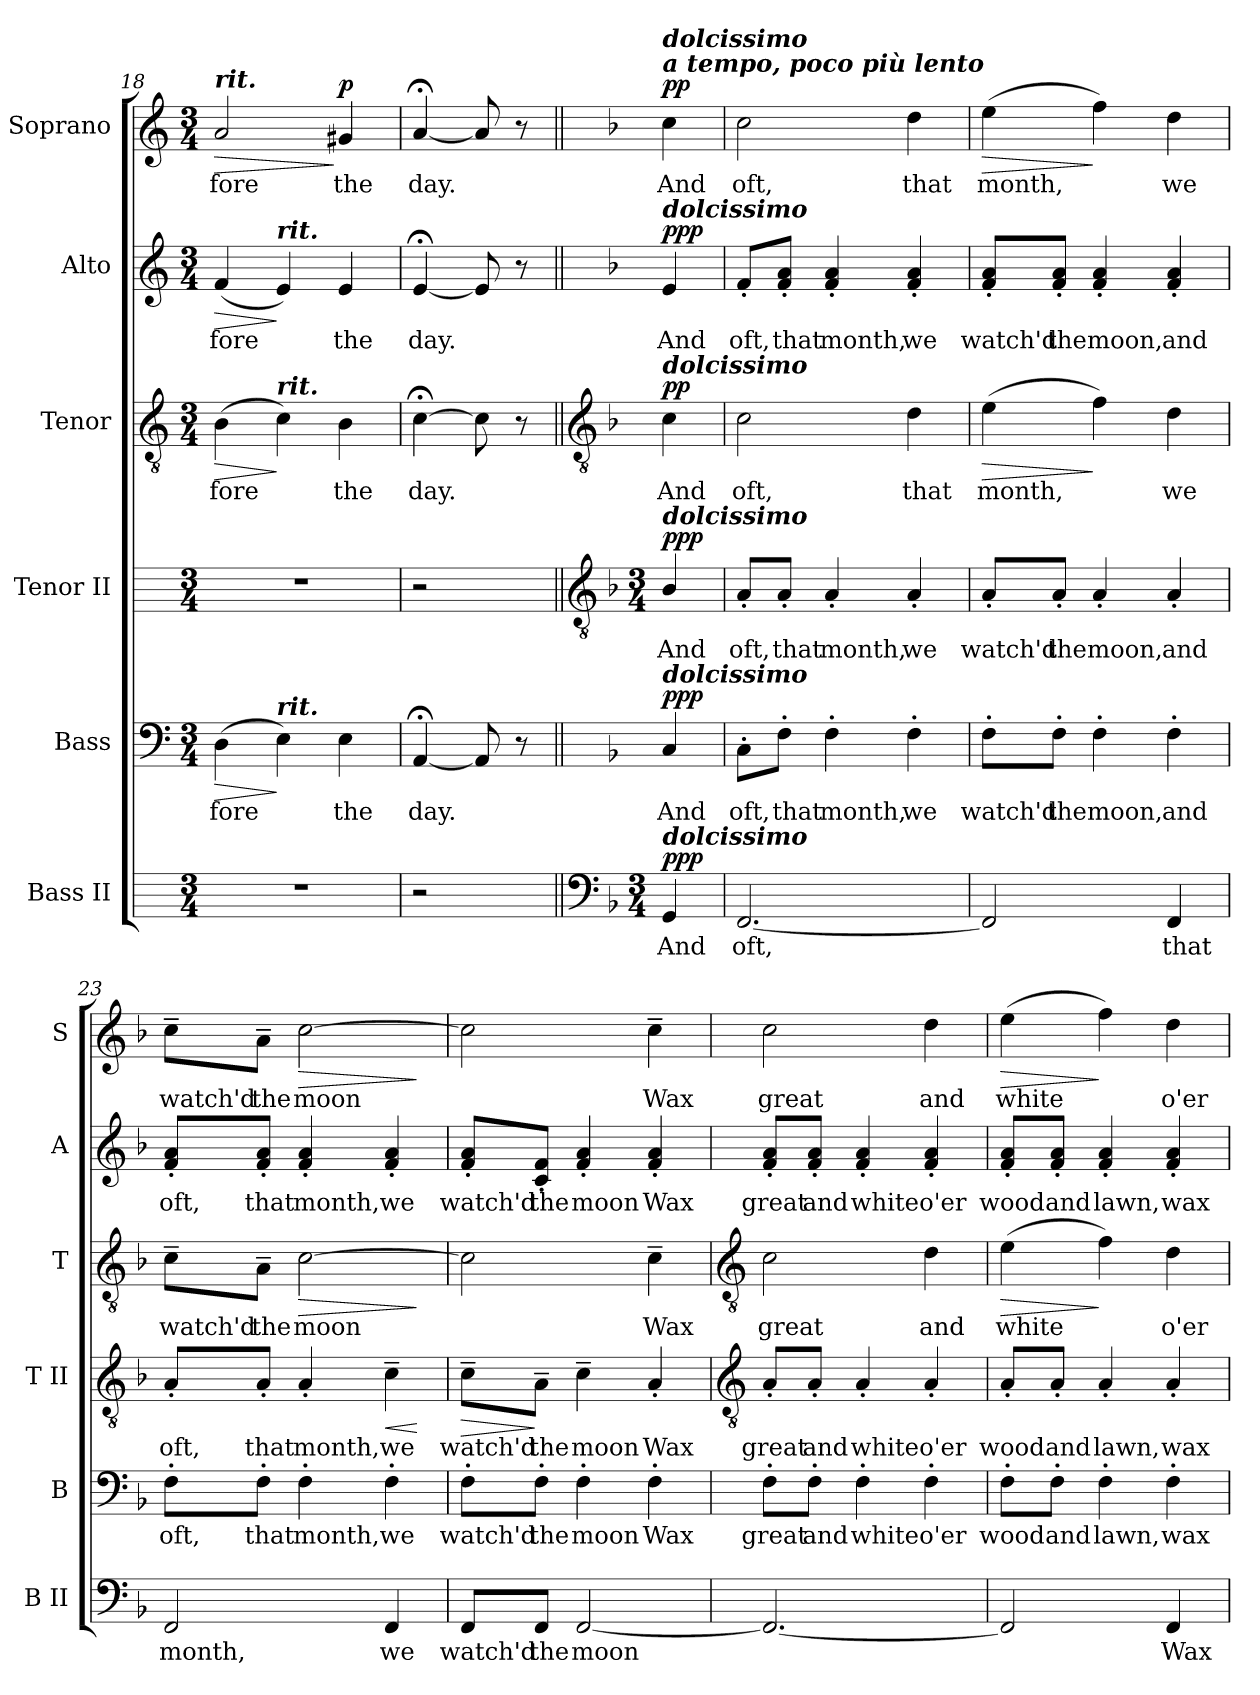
**kern	**text	**dynam	**kern	**text	**dynam	**kern	**text	**dynam	**kern	**text	**dynam	**kern	**text	**dynam	**kern	**text	**dynam
*part6	*part6	*part6	*part5	*part5	*part5	*part4	*part4	*part4	*part3	*part3	*part3	*part2	*part2	*part2	*part1	*part1	*part1
*staff6	*staff6	*staff6	*staff5	*staff5	*staff5	*staff4	*staff4	*staff4	*staff3	*staff3	*staff3	*staff2	*staff2	*staff2	*staff1	*staff1	*staff1
*I"Bass II	*	*	*I"Bass	*	*	*I"Tenor II	*	*	*I"Tenor	*	*	*I"Alto	*	*	*I"Soprano	*	*
*I'B II	*	*	*I'B	*	*	*I'T II	*	*	*I'T	*	*	*I'A	*	*	*I'S	*	*
*	*	*	*clefF4	*	*	*	*	*	*clefGv2	*	*	*clefG2	*	*	*clefG2	*	*
*	*	*	*k[]	*	*	*	*	*	*k[]	*	*	*k[]	*	*	*k[]	*	*
*	*	*	*C:	*	*	*	*	*	*C:	*	*	*C:	*	*	*C:	*	*
*M3/4	*	*	*M3/4	*	*	*M3/4	*	*	*M3/4	*	*	*M3/4	*	*	*M3/4	*	*
=18	=18	=18	=18	=18	=18	=18	=18	=18	=18	=18	=18	=18	=18	=18	=18	=18	=18
!	!	!	!	!	!	!	!	!	!	!	!	!	!	!	!LO:TX:a:Bi:t=rit.	!	!
!	!	!	!	!LO:LY:b	!LO:HP:b	!	!	!	!	!LO:LY:b	!LO:HP:b	!	!LO:LY:b	!LO:HP:b	!	!LO:LY:b	!LO:HP:b
2.r	.	.	(>4D\	-fore	>	2.r	.	.	(>4B\	-fore	>	(<4f/	-fore	>	2a/	-fore	>
!	!	!	!	!	!	!	!	!	!	!	!	!LO:TX:a:Bi:t=rit.	!	!	!	!	!
!	!	!	!	!	!	!	!	!	!LO:TX:a:Bi:t=rit.	!	!	!	!	!	!	!	!
!	!	!	!LO:TX:a:Bi:t=rit.	!	!	!	!	!	!	!	!	!	!	!	!	!	!
.	.	.	4E\)	.	]	.	.	.	4c\)	.	]	4e/)	.	]	.	.	.
!	!	!	!	!LO:LY:b	!	!	!	!	!	!LO:LY:b	!	!	!LO:LY:b	!	!	!LO:LY:b	!LO:DY:n=1:b
.	.	.	4E\	the	.	.	.	.	4B\	the	.	4e/	the	.	4g#X/	the	] p
=19	=19	=19	=19	=19	=19	=19	=19	=19	=19	=19	=19	=19	=19	=19	=19	=19	=19
!	!	!	!	!LO:LY:b	!	!	!	!	!	!LO:LY:b	!	!	!LO:LY:b	!	!	!LO:LY:b	!
2r	.	.	[4AA;</	day.	.	2r	.	.	[4c;<\	day.	.	[4e;</	day.	.	[4a;</	day.	.
.	.	.	8AA/]	.	.	.	.	.	8c\]	.	.	8e/]	.	.	8a/]	.	.
.	.	.	8r	.	.	.	.	.	8r	.	.	8r	.	.	8r	.	.
!!LO:LB:g=z
=20||	=20||	=20||	=20||	=20||	=20||	=20||	=20||	=20||	=20||	=20||	=20||	=20||	=20||	=20||	=20||	=20||	=20||
*clefF4	*	*	*	*	*	*clefGv2	*	*	*clefGv2	*	*	*	*	*	*	*	*
*k[b-]	*	*	*k[b-]	*	*	*k[b-]	*	*	*k[b-]	*	*	*k[b-]	*	*	*k[b-]	*	*
*F:	*	*	*F:	*	*	*F:	*	*	*F:	*	*	*F:	*	*	*F:	*	*
*M3/4	*	*	*	*	*	*M3/4	*	*	*	*	*	*	*	*	*	*	*
!	!	!	!	!	!	!	!	!	!	!	!	!	!	!	!LO:TX:a:Bi:t=a tempo, poco più lento	!	!
!	!	!	!	!	!	!	!	!	!	!	!	!	!	!	!LO:TX:a:Bi:t=dolcissimo	!	!
!	!	!	!	!	!	!	!	!	!	!	!	!LO:TX:a:Bi:t=dolcissimo	!	!	!	!	!
!	!	!	!	!	!	!	!	!	!LO:TX:a:Bi:t=dolcissimo	!	!	!	!	!	!	!	!
!	!	!	!	!	!	!LO:TX:a:Bi:t=dolcissimo	!	!	!	!	!	!	!	!	!	!	!
!	!	!	!LO:TX:a:Bi:t=dolcissimo	!	!	!	!	!	!	!	!	!	!	!	!	!	!
!LO:TX:a:Bi:t=dolcissimo	!	!	!	!	!	!	!	!	!	!	!	!	!	!	!	!	!
!	!LO:LY:b	!LO:DY:b	!	!LO:LY:b	!LO:DY:b	!	!LO:LY:b	!LO:DY:b	!	!LO:LY:b	!LO:DY:b	!	!LO:LY:b	!LO:DY:b	!	!LO:LY:b	!LO:DY:b
4GG/	And	ppp	4C/	And	ppp	4B-/	And	ppp	4c\	And	pp	4e/	And	ppp	4cc\	And	pp
=21	=21	=21	=21	=21	=21	=21	=21	=21	=21	=21	=21	=21	=21	=21	=21	=21	=21
!	!LO:LY:b	!	!	!LO:LY:b	!	!	!LO:LY:b	!	!	!LO:LY:b	!	!	!LO:LY:b	!	!	!LO:LY:b	!
[2.FF/	oft,	.	8C'\L	oft,	.	8A'/L	oft,	.	2c\	oft,	.	8f'/L	oft,	.	2cc\	oft,	.
!	!	!	!	!LO:LY:b	!	!	!LO:LY:b	!	!	!	!	!	!LO:LY:b	!	!	!	!
.	.	.	8F'\J	that	.	8A'/J	that	.	.	.	.	8f'/ 8a'/J	that	.	.	.	.
!	!	!	!	!LO:LY:b	!	!	!LO:LY:b	!	!	!	!	!	!LO:LY:b	!	!	!	!
.	.	.	4F'\	month,	.	4A'/	month,	.	.	.	.	4f/' 4a/'	month,	.	.	.	.
!	!	!	!	!LO:LY:b	!	!	!LO:LY:b	!	!	!LO:LY:b	!	!	!LO:LY:b	!	!	!LO:LY:b	!
.	.	.	4F'\	we	.	4A'/	we	.	4d\	that	.	4f/' 4a/'	we	.	4dd\	that	.
=22	=22	=22	=22	=22	=22	=22	=22	=22	=22	=22	=22	=22	=22	=22	=22	=22	=22
!	!	!	!	!LO:LY:b	!	!	!LO:LY:b	!	!	!LO:LY:b	!LO:HP:b	!	!LO:LY:b	!	!	!LO:LY:b	!LO:HP:b
2FF/]	.	.	8F'\L	watch'd	.	8A'/L	watch'd	.	(>4e\	month,	>	8f'/ 8a'/L	watch'd	.	(>4ee\	month,	>
!	!	!	!	!LO:LY:b	!	!	!LO:LY:b	!	!	!	!	!	!LO:LY:b	!	!	!	!
.	.	.	8F'\J	the	.	8A'/J	the	.	.	.	.	8f'/ 8a'/J	the	.	.	.	.
!	!	!	!	!LO:LY:b	!	!	!LO:LY:b	!	!	!	!	!	!LO:LY:b	!	!	!	!
.	.	.	4F'\	moon,	.	4A'/	moon,	.	4f\)	.	]	4f/' 4a/'	moon,	.	4ff\)	.	]
!	!LO:LY:b	!	!	!LO:LY:b	!	!	!LO:LY:b	!	!	!LO:LY:b	!	!	!LO:LY:b	!	!	!LO:LY:b	!
4FF/	that	.	4F'\	and	.	4A'/	and	.	4d\	we	.	4f/' 4a/'	and	.	4dd\	we	.
=23	=23	=23	=23	=23	=23	=23	=23	=23	=23	=23	=23	=23	=23	=23	=23	=23	=23
!	!LO:LY:b	!	!	!LO:LY:b	!	!	!LO:LY:b	!	!	!LO:LY:b	!	!	!LO:LY:b	!	!	!LO:LY:b	!
2FF/	month,	.	8F'\L	oft,	.	8A'/L	oft,	.	8c~\L	watch'd	.	8f'/ 8a'/L	oft,	.	8cc~\L	watch'd	.
!	!	!	!	!LO:LY:b	!	!	!LO:LY:b	!	!	!LO:LY:b	!	!	!LO:LY:b	!	!	!LO:LY:b	!
.	.	.	8F'\J	that	.	8A'/J	that	.	8A~\J	the	.	8f'/ 8a'/J	that	.	8a~\J	the	.
!	!	!	!	!LO:LY:b	!	!	!LO:LY:b	!	!	!LO:LY:b	!LO:HP:b	!	!LO:LY:b	!	!	!LO:LY:b	!LO:HP:b
.	.	.	4F'\	month,	.	4A'/	month,	.	[2c\	moon	>	4f/' 4a/'	month,	.	[2cc\	moon	>
!	!LO:LY:b	!	!	!LO:LY:b	!	!	!LO:LY:b	!LO:HP:b	!	!	!	!	!LO:LY:b	!	!	!	!
4FF/	we	.	4F'\	we	.	4c~\	we	<	.	.	.	4f/' 4a/'	we	.	.	.	.
.	.	.	.	.	.	.	.	[	.	.	]	.	.	.	.	.	]
=24	=24	=24	=24	=24	=24	=24	=24	=24	=24	=24	=24	=24	=24	=24	=24	=24	=24
!	!LO:LY:b	!	!	!LO:LY:b	!	!	!LO:LY:b	!LO:HP:b	!	!	!	!	!LO:LY:b	!	!	!	!
8FF/L	watch'd	.	8F'\L	watch'd	.	8c~\L	watch'd	>	2c\]	.	.	8f'/ 8a'/L	watch'd	.	2cc\]	.	.
!	!LO:LY:b	!	!	!LO:LY:b	!	!	!LO:LY:b	!	!	!	!	!	!LO:LY:b	!	!	!	!
8FF/J	the	.	8F'\J	the	.	8A~\J	the	]	.	.	.	8c'/ 8f'/J	the	.	.	.	.
!	!LO:LY:b	!	!	!LO:LY:b	!	!	!LO:LY:b	!	!	!	!	!	!LO:LY:b	!	!	!	!
[2FF/	moon	.	4F'\	moon	.	4c~\	moon	.	.	.	.	4f/' 4a/'	moon	.	.	.	.
!	!	!	!	!LO:LY:b	!	!	!LO:LY:b	!	!	!LO:LY:b	!	!	!LO:LY:b	!	!	!LO:LY:b	!
.	.	.	4F'\	Wax	.	4A'/	Wax	.	4c~\	Wax	.	4f/' 4a/'	Wax	.	4cc~\	Wax	.
!!LO:LB:g=z
=25	=25	=25	=25	=25	=25	=25	=25	=25	=25	=25	=25	=25	=25	=25	=25	=25	=25
*	*	*	*	*	*	*clefGv2	*	*	*clefGv2	*	*	*	*	*	*	*	*
!	!	!	!	!LO:LY:b	!	!	!LO:LY:b	!	!	!LO:LY:b	!	!	!LO:LY:b	!	!	!LO:LY:b	!
2.FF/_	.	.	8F'\L	great	.	8A'/L	great	.	2c\	great	.	8f'/ 8a'/L	great	.	2cc\	great	.
!	!	!	!	!LO:LY:b	!	!	!LO:LY:b	!	!	!	!	!	!LO:LY:b	!	!	!	!
.	.	.	8F'\J	and	.	8A'/J	and	.	.	.	.	8f'/ 8a'/J	and	.	.	.	.
!	!	!	!	!LO:LY:b	!	!	!LO:LY:b	!	!	!	!	!	!LO:LY:b	!	!	!	!
.	.	.	4F'\	white	.	4A'/	white	.	.	.	.	4f/' 4a/'	white	.	.	.	.
!	!	!	!	!LO:LY:b	!	!	!LO:LY:b	!	!	!LO:LY:b	!	!	!LO:LY:b	!	!	!LO:LY:b	!
.	.	.	4F'\	o'er	.	4A'/	o'er	.	4d\	and	.	4f/' 4a/'	o'er	.	4dd\	and	.
=26	=26	=26	=26	=26	=26	=26	=26	=26	=26	=26	=26	=26	=26	=26	=26	=26	=26
!	!	!	!	!LO:LY:b	!	!	!LO:LY:b	!	!	!LO:LY:b	!LO:HP:b	!	!LO:LY:b	!	!	!LO:LY:b	!LO:HP:b
2FF/]	.	.	8F'\L	wood	.	8A'/L	wood	.	(>4e\	white	>	8f'/ 8a'/L	wood	.	(>4ee\	white	>
!	!	!	!	!LO:LY:b	!	!	!LO:LY:b	!	!	!	!	!	!LO:LY:b	!	!	!	!
.	.	.	8F'\J	and	.	8A'/J	and	.	.	.	.	8f'/ 8a'/J	and	.	.	.	.
!	!	!	!	!LO:LY:b	!	!	!LO:LY:b	!	!	!	!	!	!LO:LY:b	!	!	!	!
.	.	.	4F'\	lawn,	.	4A'/	lawn,	.	4f\)	.	]	4f/' 4a/'	lawn,	.	4ff\)	.	]
!	!LO:LY:b	!	!	!LO:LY:b	!	!	!LO:LY:b	!	!	!LO:LY:b	!	!	!LO:LY:b	!	!	!LO:LY:b	!
4FF/	Wax	.	4F'\	wax	.	4A'/	wax	.	4d\	o'er	.	4f/' 4a/'	wax	.	4dd\	o'er	.
=	=	=	=	=	=	=	=	=	=	=	=	=	=	=	=	=	=
*-	*-	*-	*-	*-	*-	*-	*-	*-	*-	*-	*-	*-	*-	*-	*-	*-	*-
